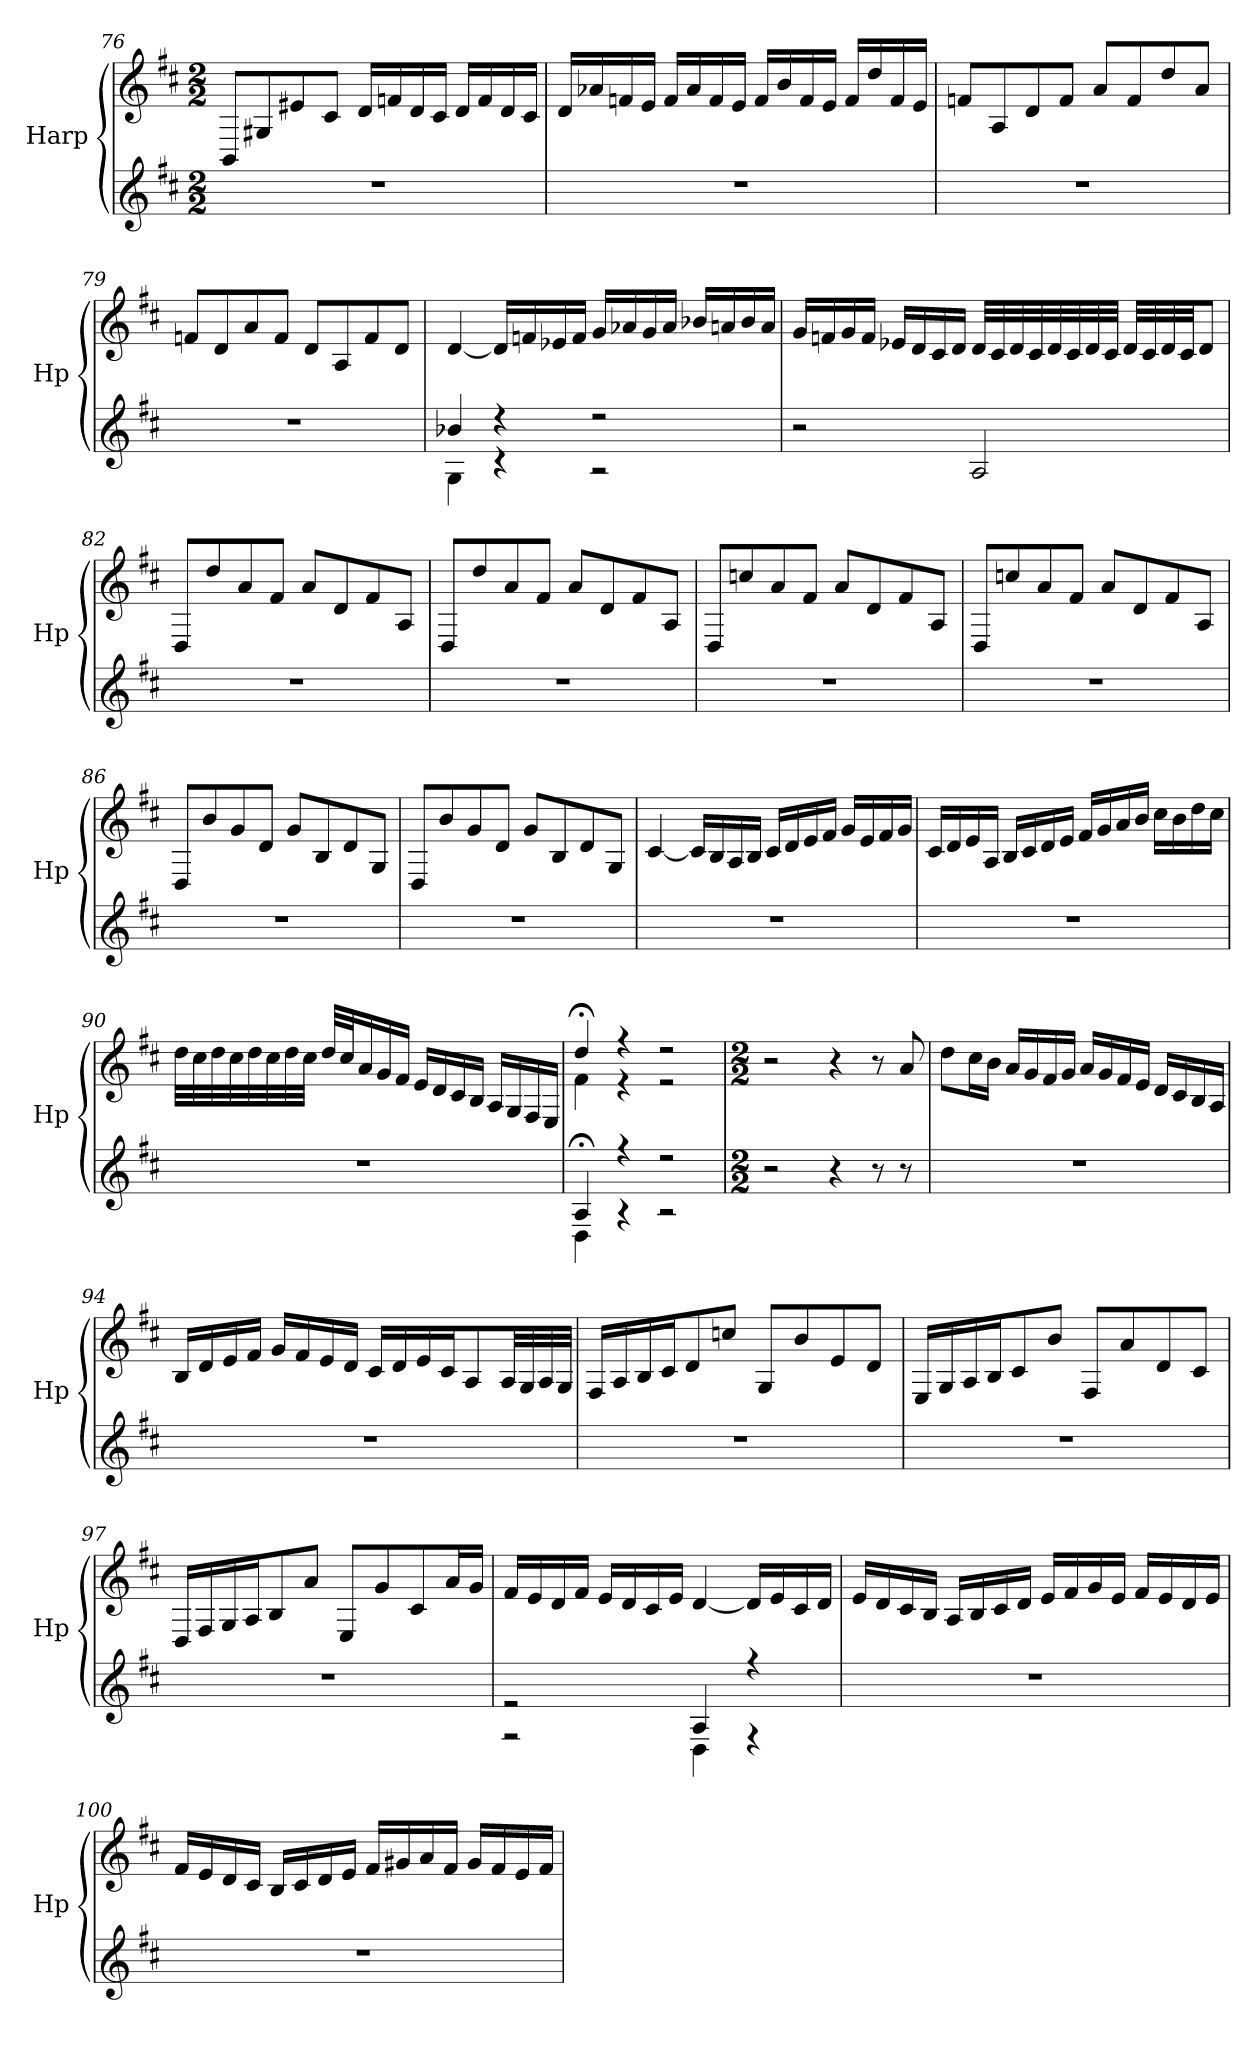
**kern	**kern
*part1	*part1
*staff2	*staff1
*I"Harp	*
*I'Hp	*
*clefG2	*clefG2
*k[f#c#]	*k[f#c#]
*M2/2	*M2/2
=76	=76
1r	8BB/L
.	8G#X/
.	8e#X/
.	8c#/J
.	16d/LL
.	16fn/
.	16d/
.	16c#/JJ
.	16d/LL
.	16f/
.	16d/
.	16c#/JJ
!!LO:LB:g=z
=77	=77
1r	16d/LL
.	16a-X/
.	16fn/
.	16e/JJ
.	16f/LL
.	16a-/
.	16f/
.	16e/JJ
.	16f/LL
.	16b/
.	16f/
.	16e/JJ
.	16f/LL
.	16dd/
.	16f/
.	16e/JJ
=78	=78
1r	8fn/L
.	8A/
.	8d/
.	8f/J
.	8a/L
.	8f/
.	8dd/
.	8a/J
=79	=79
1r	8fn/L
.	8d/
.	8a/
.	8f/J
.	8d/L
.	8A/
.	8f/
.	8d/J
!!LO:LB:g=z
=80	=80
*^	*
4b-X/	4G\	[4d/
4rdd	4rc	16d/LL]
.	.	16fn/
.	.	16e-X/
.	.	16f/JJ
2r	2rA	16g/LL
.	.	16a-X/
.	.	16g/
.	.	16a-/JJ
.	.	16b-X/LL
.	.	16an/
.	.	16b-/
.	.	16a/JJ
*v	*v	*
=81	=81
2r	16g/LL
.	16fn/
.	16g/
.	16f/JJ
.	16e-X/LL
.	16d/
.	16c#/
.	16d/JJ
2A/	32d/LLL
.	32c#/
.	32d/
.	32c#/
.	32d/
.	32c#/
.	32d/
.	32c#/JJJ
.	32d/LLL
.	32c#/
.	32d/
.	32c#/JJ
.	8d/J
!!LO:PB:g=z
=82	=82
1r	8D/L
.	8dd/
.	8a/
.	8f#/J
.	8a/L
.	8d/
.	8f#/
.	8A/J
=83	=83
1r	8D/L
.	8dd/
.	8a/
.	8f#/J
.	8a/L
.	8d/
.	8f#/
.	8A/J
=84	=84
1r	8D/L
.	8ccn/
.	8a/
.	8f#/J
.	8a/L
.	8d/
.	8f#/
.	8A/J
=85	=85
1r	8D/L
.	8ccn/
.	8a/
.	8f#/J
.	8a/L
.	8d/
.	8f#/
.	8A/J
=86	=86
1r	8D/L
.	8b/
.	8g/
.	8d/J
.	8g/L
.	8B/
.	8d/
.	8G/J
!!LO:LB:g=z
=87	=87
1r	8D/L
.	8b/
.	8g/
.	8d/J
.	8g/L
.	8B/
.	8d/
.	8G/J
=88	=88
1r	[4c#/
.	16c#/LL]
.	16B/
.	16A/
.	16B/JJ
.	16c#/LL
.	16d/
.	16e/
.	16f#/JJ
.	16g/LL
.	16e/
.	16f#/
.	16g/JJ
=89	=89
1r	16c#/LL
.	16d/
.	16e/
.	16A/JJ
.	16B/LL
.	16c#/
.	16d/
.	16e/JJ
.	16f#/LL
.	16g/
.	16a/
.	16b/JJ
.	16cc#\LL
.	16b\
.	16dd\
.	16cc#\JJ
!!LO:LB:g=z
=90	=90
1r	32dd\LLL
.	32cc#\
.	32dd\
.	32cc#\
.	32dd\
.	32cc#\
.	32dd\
.	32cc#\JJJ
.	32dd/LLL
.	32cc#/J
.	16a/
.	16g/
.	16f#/JJ
.	16e/LL
.	16d/
.	16c#/
.	16B/JJ
.	16A/LL
.	16G/
.	16F#/
.	16E/JJ
=91	=91
*^	*^
4A;</	4D\	4dd;</	4f#\
4r	4r	4r	4r
2r	2r	2r	2r
*v	*v	*	*
*	*v	*v
!!LO:LB:g=z
=92	=92
*M2/2	*M2/2
*^	*^
!	!	!LO:TX:a:B:t=Allegro	!
*v	*v	*	*
*	*v	*v
2r	2r
4r	4r
8r	8r
8r	8a/
=93	=93
1r	8dd\L
.	16cc#\L
.	16b\JJ
.	16a/LL
.	16g/
.	16f#/
.	16g/JJ
.	16a/LL
.	16g/
.	16f#/
.	16e/JJ
.	16d/LL
.	16c#/
.	16B/
.	16A/JJ
=94	=94
1r	16B/LL
.	16d/
.	16e/
.	16f#/JJ
.	16g/LL
.	16f#/
.	16e/
.	16d/JJ
.	16c#/LL
.	16d/
.	16e/
.	16c#/J
.	8A/
.	32A/LL
.	32G/
.	32A/
.	32G/JJJ
!!LO:LB:g=z
=95	=95
1r	16F#/LL
.	16A/
.	16B/
.	16c#/J
.	8d/
.	8ccn/J
.	8G/L
.	8b/
.	8e/
.	8d/J
=96	=96
1r	16E/LL
.	16G/
.	16A/
.	16B/J
.	8c#/
.	8b/J
.	8F#/L
.	8a/
.	8d/
.	8c#/J
=97	=97
1r	16D/LL
.	16F#/
.	16G/
.	16A/J
.	8B/
.	8a/J
.	8E/L
.	8g/
.	8c#/
.	16a/L
.	16g/JJ
!!LO:LB:g=z
=98	=98
*^	*
2re	2rF	16f#/LL
.	.	16e/
.	.	16d/
.	.	16f#/JJ
.	.	16e/LL
.	.	16d/
.	.	16c#/
.	.	16e/JJ
4A/	4D\	[4d/
4r	4rF	16d/LL]
.	.	16e/
.	.	16c#/
.	.	16d/JJ
*v	*v	*
=99	=99
1r	16e/LL
.	16d/
.	16c#/
.	16B/JJ
.	16A/LL
.	16B/
.	16c#/
.	16d/JJ
.	16e/LL
.	16f#/
.	16g/
.	16e/JJ
.	16f#/LL
.	16e/
.	16d/
.	16e/JJ
!!LO:PB:g=z
=100	=100
1r	16f#/LL
.	16e/
.	16d/
.	16c#/JJ
.	16B/LL
.	16c#/
.	16d/
.	16e/JJ
.	16f#/LL
.	16g#X/
.	16a/
.	16f#/JJ
.	16g#/LL
.	16f#/
.	16e/
.	16f#/JJ
=	=
*-	*-
